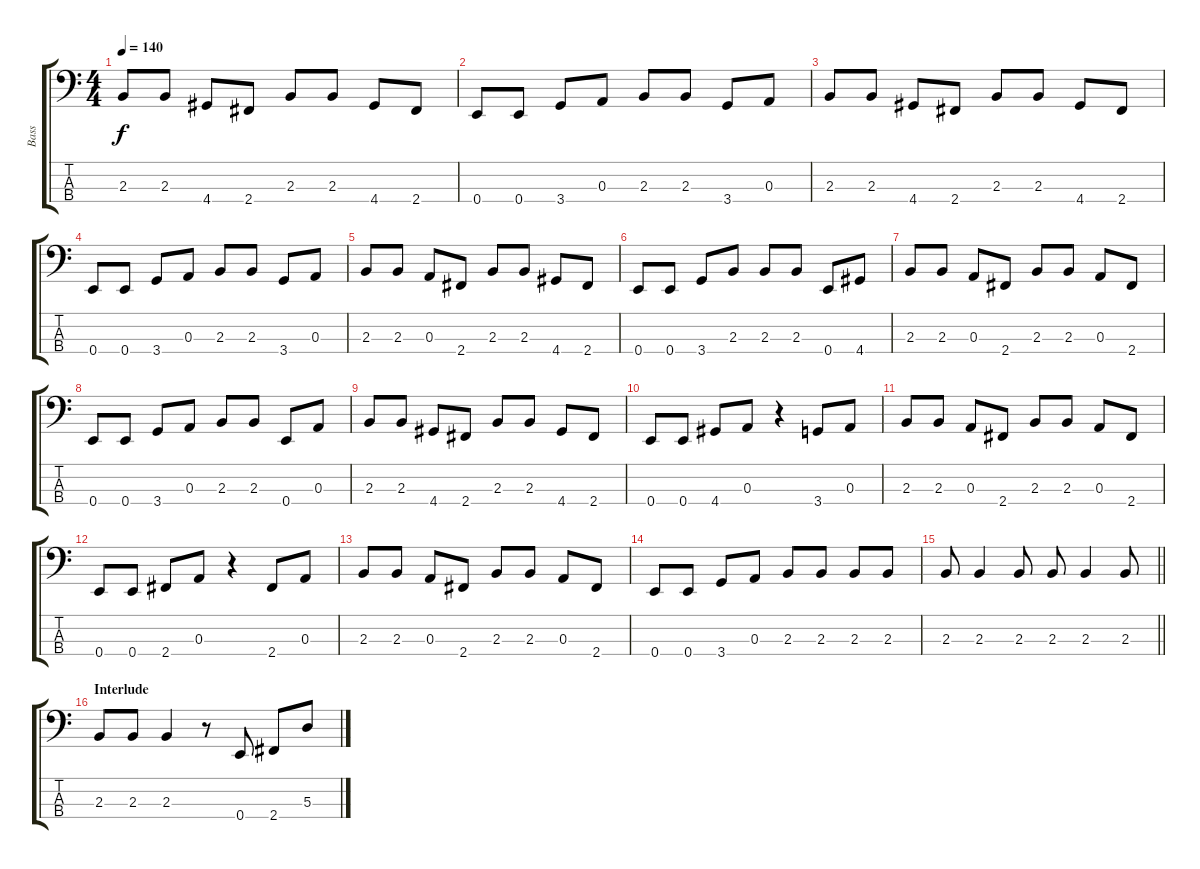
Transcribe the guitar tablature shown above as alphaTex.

\track ("Bass" "Bass") {instrument electricbassfinger}
\staff {score tabs}
\tuning (G2 D2 A1 E1) {hide}
\ts (4 4)
\tempo 140
\clef f4
\ks c
2.3.8{dy f} 2.3.8 4.4.8 2.4.8 2.3.8 2.3.8 4.4.8 2.4.8 |
0.4.8 0.4.8 3.4.8 0.3.8 2.3.8 2.3.8 3.4.8 0.3.8 |
2.3.8 2.3.8 4.4.8 2.4.8 2.3.8 2.3.8 4.4.8 2.4.8 |
0.4.8 0.4.8 3.4.8 0.3.8 2.3.8 2.3.8 3.4.8 0.3.8 |
2.3.8 2.3.8 0.3.8 2.4.8 2.3.8 2.3.8 4.4.8 2.4.8 |
0.4.8 0.4.8 3.4.8 2.3.8 2.3.8 2.3.8 0.4.8 4.4.8 |
2.3.8 2.3.8 0.3.8 2.4.8 2.3.8 2.3.8 0.3.8 2.4.8 |
0.4.8 0.4.8 3.4.8 0.3.8 2.3.8 2.3.8 0.4.8 0.3.8 |
2.3.8 2.3.8 4.4.8 2.4.8 2.3.8 2.3.8 4.4.8 2.4.8 |
0.4.8 0.4.8 4.4.8 0.3.8 r.4 3.4.8 0.3.8 |
2.3.8 2.3.8 0.3.8 2.4.8 2.3.8 2.3.8 0.3.8 2.4.8 |
0.4.8 0.4.8 2.4.8 0.3.8 r.4 2.4.8 0.3.8 |
2.3.8 2.3.8 0.3.8 2.4.8 2.3.8 2.3.8 0.3.8 2.4.8 |
0.4.8 0.4.8 3.4.8 0.3.8 2.3.8 2.3.8 2.3.8 2.3.8 |
\barLineRight lightlight
2.3.8 2.3.4 2.3.8 2.3.8 2.3.4 2.3.8 |
\section ("" "Interlude")
2.3.8 2.3.8 2.3.4 r.8 0.4.8 2.4.8 5.3.8
